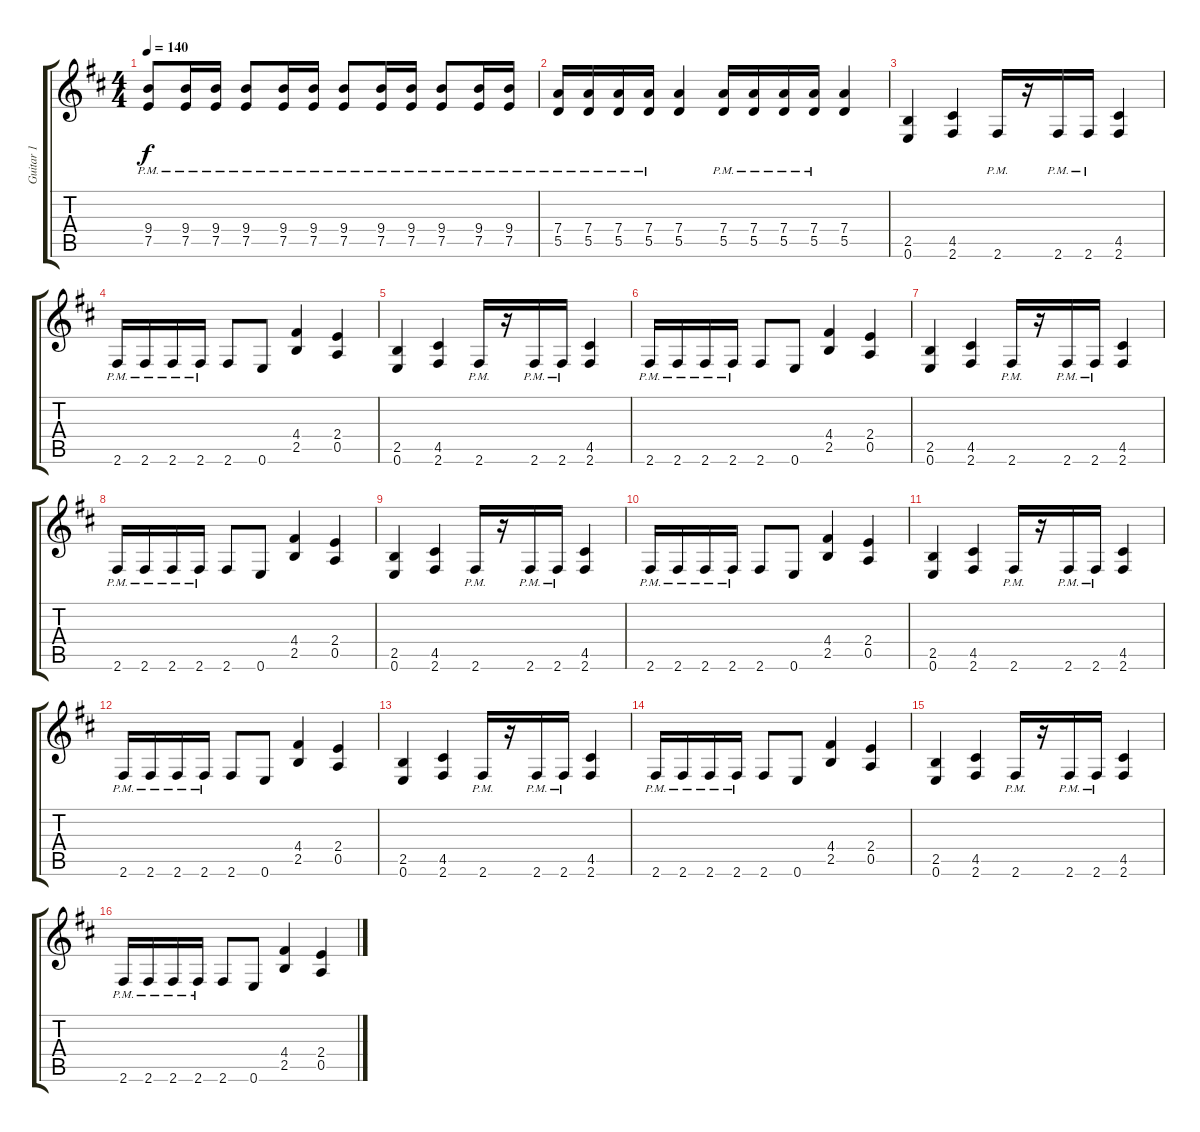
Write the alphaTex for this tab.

\track ("Guitar 1" "Guitar 1") {instrument distortionguitar}
\staff {score tabs}
\tuning (E4 B3 G3 D3 A2 E2) {hide}
\ts (4 4)
\tempo 140
\clef g2
\ks d
(9.4{pm} 7.5{pm}).8{dy f} (9.4{pm} 7.5{pm}).16 (9.4{pm} 7.5{pm}).16 (9.4{pm} 7.5{pm}).8 (9.4{pm} 7.5{pm}).16 (9.4{pm} 7.5{pm}).16 (9.4{pm} 7.5{pm}).8 (9.4{pm} 7.5{pm}).16 (9.4{pm} 7.5{pm}).16 (9.4{pm} 7.5{pm}).8 (9.4{pm} 7.5{pm}).16 (9.4{pm} 7.5{pm}).16 |
(7.4{pm} 5.5{pm}).16 (7.4{pm} 5.5{pm}).16 (7.4{pm} 5.5{pm}).16 (7.4{pm} 5.5{pm}).16 (7.4 5.5).4 (7.4{pm} 5.5{pm}).16 (7.4{pm} 5.5{pm}).16 (7.4{pm} 5.5{pm}).16 (7.4{pm} 5.5{pm}).16 (7.4 5.5).4 |
(2.5 0.6).4 (4.5 2.6).4 2.6{pm}.16 r.16 2.6{pm}.16 2.6{pm}.16 (4.5 2.6).4 |
2.6{pm}.16 2.6{pm}.16 2.6{pm}.16 2.6{pm}.16 2.6.8 0.6.8 (4.4 2.5).4 (2.4 0.5).4 |
(2.5 0.6).4 (4.5 2.6).4 2.6{pm}.16 r.16 2.6{pm}.16 2.6{pm}.16 (4.5 2.6).4 |
2.6{pm}.16 2.6{pm}.16 2.6{pm}.16 2.6{pm}.16 2.6.8 0.6.8 (4.4 2.5).4 (2.4 0.5).4 |
(2.5 0.6).4 (4.5 2.6).4 2.6{pm}.16 r.16 2.6{pm}.16 2.6{pm}.16 (4.5 2.6).4 |
2.6{pm}.16 2.6{pm}.16 2.6{pm}.16 2.6{pm}.16 2.6.8 0.6.8 (4.4 2.5).4 (2.4 0.5).4 |
(2.5 0.6).4 (4.5 2.6).4 2.6{pm}.16 r.16 2.6{pm}.16 2.6{pm}.16 (4.5 2.6).4 |
2.6{pm}.16 2.6{pm}.16 2.6{pm}.16 2.6{pm}.16 2.6.8 0.6.8 (4.4 2.5).4 (2.4 0.5).4 |
(2.5 0.6).4 (4.5 2.6).4 2.6{pm}.16 r.16 2.6{pm}.16 2.6{pm}.16 (4.5 2.6).4 |
2.6{pm}.16 2.6{pm}.16 2.6{pm}.16 2.6{pm}.16 2.6.8 0.6.8 (4.4 2.5).4 (2.4 0.5).4 |
(2.5 0.6).4 (4.5 2.6).4 2.6{pm}.16 r.16 2.6{pm}.16 2.6{pm}.16 (4.5 2.6).4 |
2.6{pm}.16 2.6{pm}.16 2.6{pm}.16 2.6{pm}.16 2.6.8 0.6.8 (4.4 2.5).4 (2.4 0.5).4 |
(2.5 0.6).4 (4.5 2.6).4 2.6{pm}.16 r.16 2.6{pm}.16 2.6{pm}.16 (4.5 2.6).4 |
2.6{pm}.16 2.6{pm}.16 2.6{pm}.16 2.6{pm}.16 2.6.8 0.6.8 (4.4 2.5).4 (2.4 0.5).4
